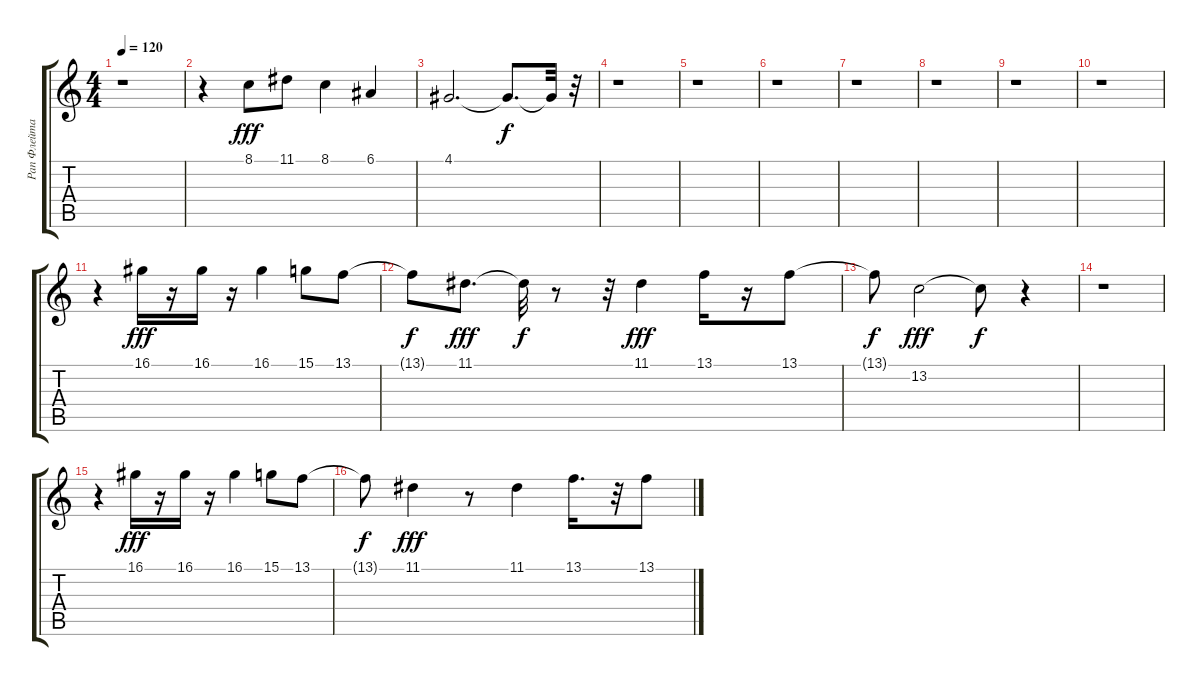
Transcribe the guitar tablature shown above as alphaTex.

\track ("Pan Флейта" "Pan Флейта") {instrument panflute}
\staff {score tabs}
\tuning (E4 B3 G3 D3 A2 E2) {hide}
\ts (4 4)
\tempo 120
\clef g2
\ks c
r.1{dy f} |
r.4 8.1.8{dy fff} 11.1.8 8.1.4 6.1.4 |
4.1.2{d} 4.1{t}.8{d dy f} 4.1{t}.32 r.32 |
r.1 |
r.1 |
r.1 |
r.1 |
r.1 |
r.1 |
r.1 |
r.4 16.1.16{dy fff} r.16 16.1.16 r.16 16.1.4 15.1.8 13.1.8 |
13.1{t}.8{dy f} 11.1.8{d dy fff} 11.1{t}.32{dy f} r.8 r.32 11.1.4{dy fff} 13.1.16 r.16 13.1.8 |
13.1{t}.8{dy f} 13.2.2{dy fff} 13.2{t}.8{dy f} r.4 |
r.1 |
r.4 16.1.16{dy fff} r.16 16.1.16 r.16 16.1.4 15.1.8 13.1.8 |
13.1{t}.8{dy f} 11.1.4{dy fff} r.8 11.1.4 13.1.16{d} r.32 13.1.8
